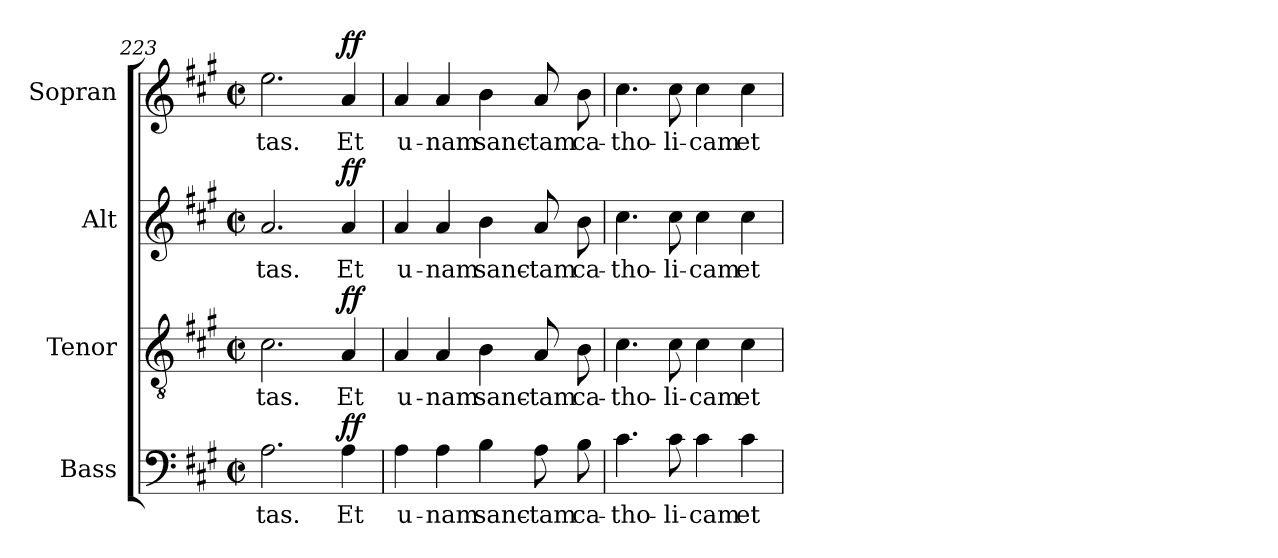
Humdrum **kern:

**kern	**text	**dynam	**kern	**text	**dynam	**kern	**text	**dynam	**kern	**text	**dynam
*part4	*part4	*part4	*part3	*part3	*part3	*part2	*part2	*part2	*part1	*part1	*part1
*staff4	*staff4	*staff4	*staff3	*staff3	*staff3	*staff2	*staff2	*staff2	*staff1	*staff1	*staff1
*I"Bass	*	*	*I"Tenor	*	*	*I"Alt	*	*	*I"Sopran	*	*
*I'B.	*	*	*I'T.	*	*	*I'A.	*	*	*I'S.	*	*
!!LO:PB:g=z
*clefF4	*	*	*clefGv2	*	*	*clefG2	*	*	*clefG2	*	*
*k[f#c#g#]	*	*	*k[f#c#g#]	*	*	*k[f#c#g#]	*	*	*k[f#c#g#]	*	*
*A:	*	*	*A:	*	*	*A:	*	*	*A:	*	*
*M2/2	*	*	*M2/2	*	*	*M2/2	*	*	*M2/2	*	*
*met(c|)	*	*	*met(c|)	*	*	*met(c|)	*	*	*met(c|)	*	*
=223	=223	=223	=223	=223	=223	=223	=223	=223	=223	=223	=223
!	!LO:LY:b	!	!	!LO:LY:b	!	!	!LO:LY:b	!	!	!LO:LY:b	!
2.A\	-tas.	.	2.c#\	-tas.	.	2.a/	-tas.	.	2.ee\	-tas.	.
!	!LO:LY:b	!LO:DY:a	!	!LO:LY:b	!LO:DY:a	!	!LO:LY:b	!LO:DY:a	!	!LO:LY:b	!LO:DY:a
4A\	Et	ff	4A/	Et	ff	4a/	Et	ff	4a/	Et	ff
=224	=224	=224	=224	=224	=224	=224	=224	=224	=224	=224	=224
!	!LO:LY:b	!	!	!LO:LY:b	!	!	!LO:LY:b	!	!	!LO:LY:b	!
4A\	u-	.	4A/	u-	.	4a/	u-	.	4a/	u-	.
!	!LO:LY:b	!	!	!LO:LY:b	!	!	!LO:LY:b	!	!	!LO:LY:b	!
4A\	-nam	.	4A/	-nam	.	4a/	-nam	.	4a/	-nam	.
!	!LO:LY:b	!	!	!LO:LY:b	!	!	!LO:LY:b	!	!	!LO:LY:b	!
4B\	sanc-	.	4B\	sanc-	.	4b\	sanc-	.	4b\	sanc-	.
!	!LO:LY:b	!	!	!LO:LY:b	!	!	!LO:LY:b	!	!	!LO:LY:b	!
8A\	-tam	.	8A/	-tam	.	8a/	-tam	.	8a/	-tam	.
!	!LO:LY:b	!	!	!LO:LY:b	!	!	!LO:LY:b	!	!	!LO:LY:b	!
8B\	ca-	.	8B\	ca-	.	8b\	ca-	.	8b\	ca-	.
=225	=225	=225	=225	=225	=225	=225	=225	=225	=225	=225	=225
!	!LO:LY:b	!	!	!LO:LY:b	!	!	!LO:LY:b	!	!	!LO:LY:b	!
4.c#\	-tho-	.	4.c#\	-tho-	.	4.cc#\	-tho-	.	4.cc#\	-tho-	.
!	!LO:LY:b	!	!	!LO:LY:b	!	!	!LO:LY:b	!	!	!LO:LY:b	!
8c#\	-li-	.	8c#\	-li-	.	8cc#\	-li-	.	8cc#\	-li-	.
!	!LO:LY:b	!	!	!LO:LY:b	!	!	!LO:LY:b	!	!	!LO:LY:b	!
4c#\	-cam	.	4c#\	-cam	.	4cc#\	-cam	.	4cc#\	-cam	.
!	!LO:LY:b	!	!	!LO:LY:b	!	!	!LO:LY:b	!	!	!LO:LY:b	!
4c#\	et	.	4c#\	et	.	4cc#\	et	.	4cc#\	et	.
=	=	=	=	=	=	=	=	=	=	=	=
*-	*-	*-	*-	*-	*-	*-	*-	*-	*-	*-	*-
